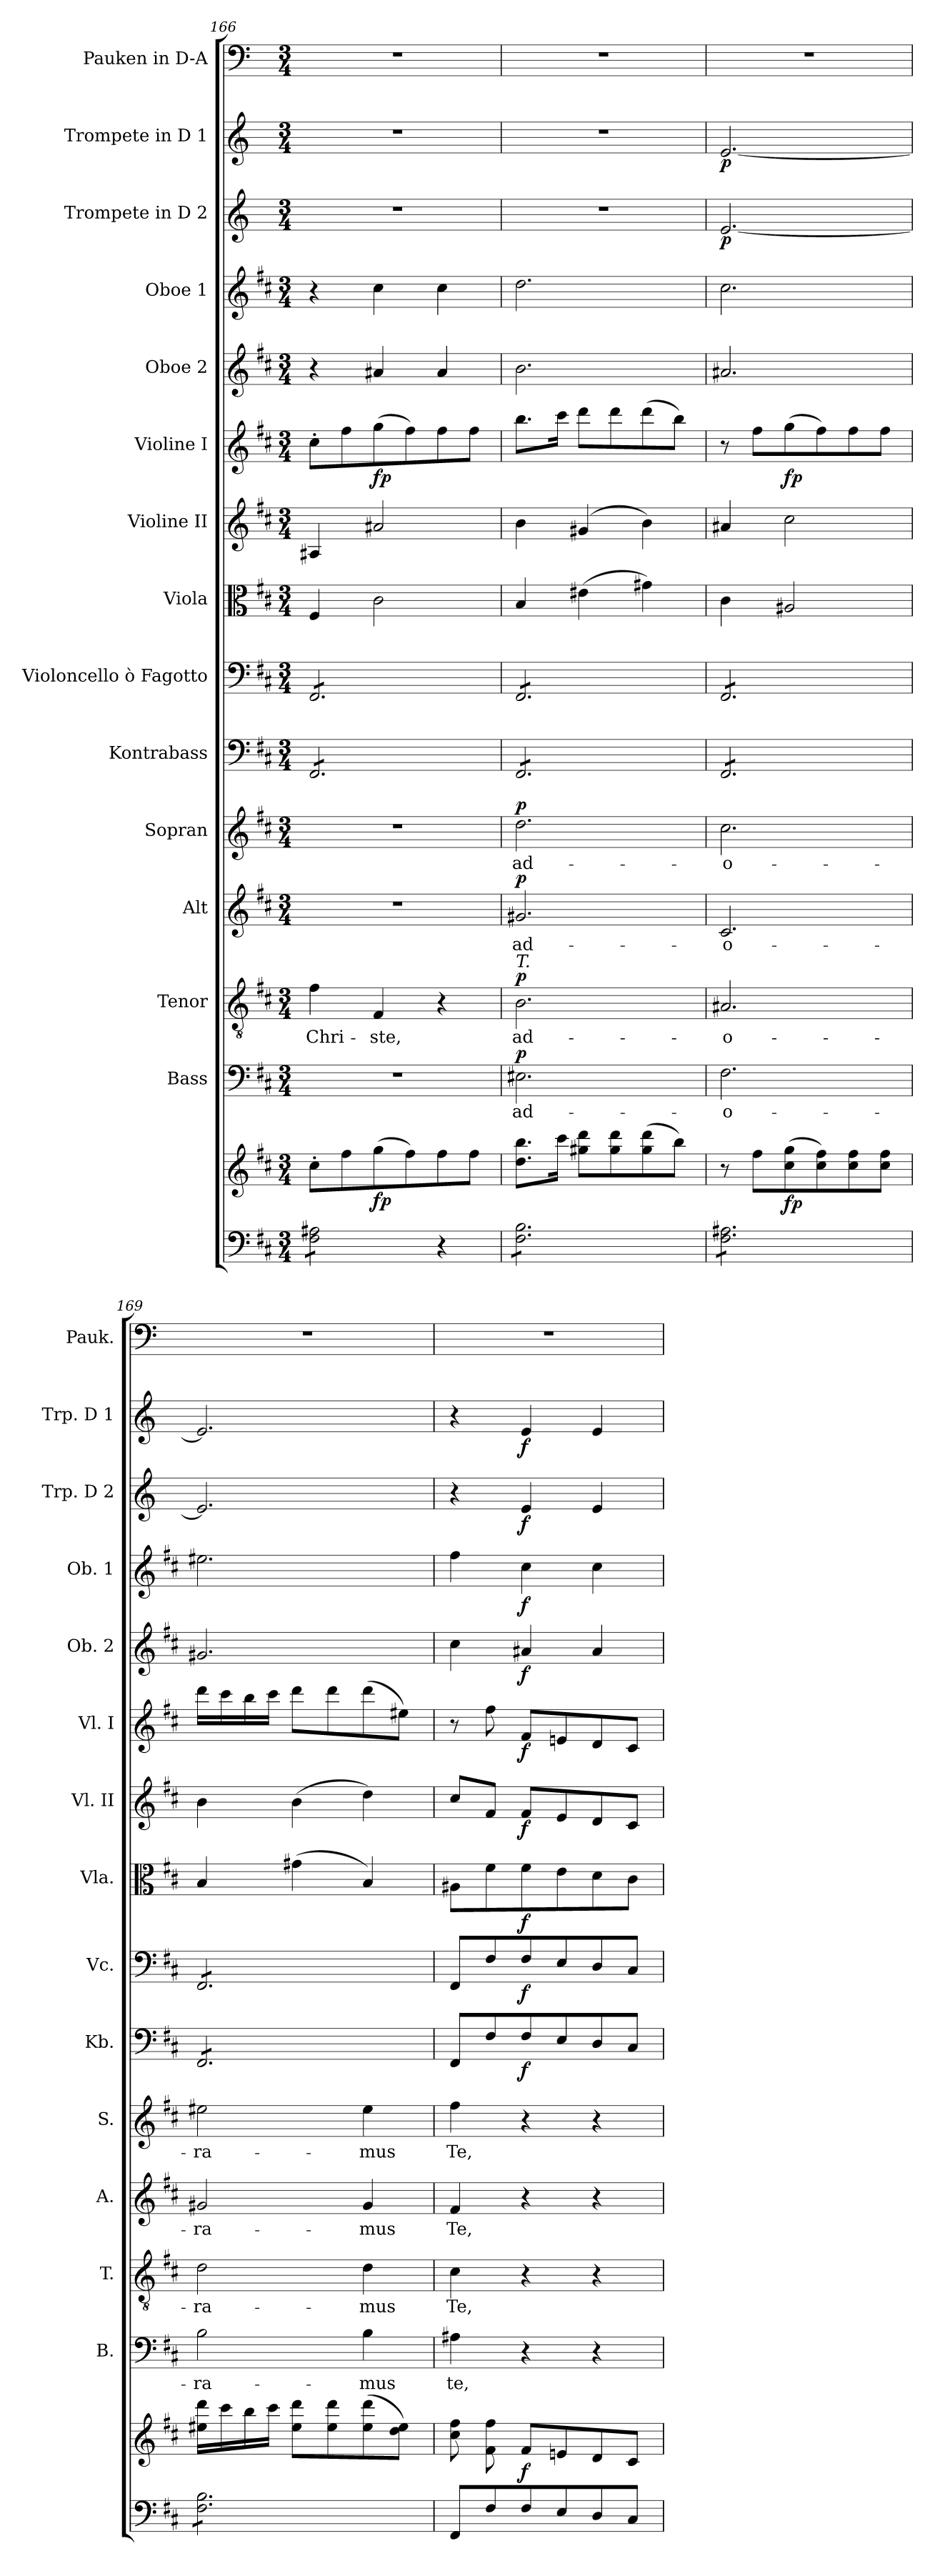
**kern	**kern	**dynam	**kern	**text	**dynam	**kern	**text	**dynam	**kern	**text	**dynam	**kern	**text	**dynam	**kern	**dynam	**kern	**dynam	**kern	**dynam	**kern	**dynam	**kern	**dynam	**kern	**dynam	**kern	**dynam	**kern	**dynam	**kern	**dynam	**kern
*part15	*part15	*part15	*part14	*part14	*part14	*part13	*part13	*part13	*part12	*part12	*part12	*part11	*part11	*part11	*part10	*part10	*part9	*part9	*part8	*part8	*part7	*part7	*part6	*part6	*part5	*part5	*part4	*part4	*part3	*part3	*part2	*part2	*part1
*staff16	*staff15	*staff15/16	*staff14	*staff14	*staff14	*staff13	*staff13	*staff13	*staff12	*staff12	*staff12	*staff11	*staff11	*staff11	*staff10	*staff10	*staff9	*staff9	*staff8	*staff8	*staff7	*staff7	*staff6	*staff6	*staff5	*staff5	*staff4	*staff4	*staff3	*staff3	*staff2	*staff2	*staff1
*	*	*	*I"Bass	*	*	*I"Tenor	*	*	*I"Alt	*	*	*I"Sopran	*	*	*I"Kontrabass	*	*I"Violoncello ò Fagotto	*	*I"Viola	*	*I"Violine II	*	*I"Violine I	*	*I"Oboe 2	*	*I"Oboe 1	*	*I"Trompete in D 2	*	*I"Trompete in D 1	*	*I"Pauken in D-A
*	*	*	*I'B.	*	*	*I'T.	*	*	*I'A.	*	*	*I'S.	*	*	*I'Kb.	*	*I'Vc.	*	*I'Vla.	*	*I'Vl. II	*	*I'Vl. I	*	*I'Ob. 2	*	*I'Ob. 1	*	*I'Trp. D 2	*	*I'Trp. D 1	*	*I'Pauk.
*clefF4	*clefG2	*	*clefF4	*	*	*clefGv2	*	*	*clefG2	*	*	*clefG2	*	*	*clefF4	*	*clefF4	*	*clefC3	*	*clefG2	*	*clefG2	*	*clefG2	*	*clefG2	*	*clefG2	*	*clefG2	*	*clefF4
*	*	*	*	*	*	*	*	*	*	*	*	*	*	*	*ITrd7c12	*	*	*	*	*	*	*	*	*	*	*	*	*	*ITrd-1c-2	*	*ITrd-1c-2	*	*ITrd-1c-2
*k[f#c#]	*k[f#c#]	*	*k[f#c#]	*	*	*k[f#c#]	*	*	*k[f#c#]	*	*	*k[f#c#]	*	*	*k[f#c#]	*	*k[f#c#]	*	*k[f#c#]	*	*k[f#c#]	*	*k[f#c#]	*	*k[f#c#]	*	*k[f#c#]	*	*k[f#c#]	*	*k[f#c#]	*	*k[f#c#]
*D:	*D:	*	*D:	*	*	*D:	*	*	*D:	*	*	*D:	*	*	*D:	*	*D:	*	*D:	*	*D:	*	*D:	*	*D:	*	*D:	*	*D:	*	*D:	*	*D:
*M3/4	*M3/4	*	*M3/4	*	*	*M3/4	*	*	*M3/4	*	*	*M3/4	*	*	*M3/4	*	*M3/4	*	*M3/4	*	*M3/4	*	*M3/4	*	*M3/4	*	*M3/4	*	*M3/4	*	*M3/4	*	*M3/4
=166	=166	=166	=166	=166	=166	=166	=166	=166	=166	=166	=166	=166	=166	=166	=166	=166	=166	=166	=166	=166	=166	=166	=166	=166	=166	=166	=166	=166	=166	=166	=166	=166	=166
!	!	!	!	!	!	!	!LO:LY:b	!	!	!	!	!	!	!	!	!	!	!	!	!	!	!	!	!	!	!	!	!	!	!	!	!	!
*tremolo	*	*	*	*	*	*	*	*	*	*	*	*	*	*	*	*	*	*	*	*	*	*	*	*	*	*	*	*	*	*	*	*	*
*	*	*	*	*	*	*	*	*	*	*	*	*	*	*	*tremolo	*	*	*	*	*	*	*	*	*	*	*	*	*	*	*	*	*	*
*	*	*	*	*	*	*	*	*	*	*	*	*	*	*	*	*	*tremolo	*	*	*	*	*	*	*	*	*	*	*	*	*	*	*	*
8F#\ 8A#X\L	8cc#'>\L	.	2.r	.	.	4f#\	Chri-	.	2.r	.	.	2.r	.	.	8FFF#/L	.	8FF#/L	.	4F#/	.	4A#X/	.	8cc#'>\L	.	4r	.	4r	.	2.r	.	2.r	.	2.r
8F#\ 8A#X\	8ff#\	.	.	.	.	.	.	.	.	.	.	.	.	.	8FFF#/	.	8FF#/	.	.	.	.	.	8ff#\	.	.	.	.	.	.	.	.	.	.
!	!	!LO:DY:b	!	!	!	!	!LO:LY:b	!	!	!	!	!	!	!	!	!	!	!	!	!	!	!	!	!LO:DY:b	!	!	!	!	!	!	!	!	!
8F#\ 8A#X\	(>8gg\	fp	.	.	.	4F#/	-ste,	.	.	.	.	.	.	.	8FFF#/	.	8FF#/	.	2c#\	.	2a#X/	.	(>8gg\	fp	4a#X/	.	4cc#\	.	.	.	.	.	.
8F#\ 8A#X\J	8ff#\)	.	.	.	.	.	.	.	.	.	.	.	.	.	8FFF#/	.	8FF#/	.	.	.	.	.	8ff#\)	.	.	.	.	.	.	.	.	.	.
4r	8ff#\	.	.	.	.	4r	.	.	.	.	.	.	.	.	8FFF#/	.	8FF#/	.	.	.	.	.	8ff#\	.	4a#/	.	4cc#\	.	.	.	.	.	.
.	8ff#\J	.	.	.	.	.	.	.	.	.	.	.	.	.	8FFF#/J	.	8FF#/J	.	.	.	.	.	8ff#\J	.	.	.	.	.	.	.	.	.	.
=167	=167	=167	=167	=167	=167	=167	=167	=167	=167	=167	=167	=167	=167	=167	=167	=167	=167	=167	=167	=167	=167	=167	=167	=167	=167	=167	=167	=167	=167	=167	=167	=167	=167
!	!	!	!	!	!	!LO:TX:a:i:t=T.	!	!	!	!	!	!	!	!	!	!	!	!	!	!	!	!	!	!	!	!	!	!	!	!	!	!	!
!	!	!	!	!LO:LY:b	!LO:DY:a	!	!LO:LY:b	!LO:DY:a	!	!LO:LY:b	!LO:DY:a	!	!LO:LY:b	!LO:DY:a	!	!	!	!	!	!	!	!	!	!	!	!	!	!	!	!	!	!	!
8F#\ 8B\L	8.dd\ 8.bb\L	.	2.E#X\	ad-	p	2.B\	ad-	p	2.g#X/	ad-	p	2.dd\	ad-	p	8FFF#/L	.	8FF#/L	.	4B/	.	4b\	.	8.bb\L	.	2.b\	.	2.dd\	.	2.r	.	2.r	.	2.r
8F#\ 8B\	.	.	.	.	.	.	.	.	.	.	.	.	.	.	8FFF#/	.	8FF#/	.	.	.	.	.	.	.	.	.	.	.	.	.	.	.	.
.	16ccc#\Jk	.	.	.	.	.	.	.	.	.	.	.	.	.	.	.	.	.	.	.	.	.	16ccc#\Jk	.	.	.	.	.	.	.	.	.	.
8F#\ 8B\	8gg#X\ 8ddd\L	.	.	.	.	.	.	.	.	.	.	.	.	.	8FFF#/	.	8FF#/	.	(>4e#X\	.	(4g#X/	.	8ddd\L	.	.	.	.	.	.	.	.	.	.
8F#\ 8B\	8gg#\ 8ddd\	.	.	.	.	.	.	.	.	.	.	.	.	.	8FFF#/	.	8FF#/	.	.	.	.	.	8ddd\	.	.	.	.	.	.	.	.	.	.
8F#\ 8B\	(>8gg#\ 8ddd\	.	.	.	.	.	.	.	.	.	.	.	.	.	8FFF#/	.	8FF#/	.	4g#X\)	.	4b\)	.	(>8ddd\	.	.	.	.	.	.	.	.	.	.
8F#\ 8B\J	8bb\J)	.	.	.	.	.	.	.	.	.	.	.	.	.	8FFF#/J	.	8FF#/J	.	.	.	.	.	8bb\J)	.	.	.	.	.	.	.	.	.	.
=168	=168	=168	=168	=168	=168	=168	=168	=168	=168	=168	=168	=168	=168	=168	=168	=168	=168	=168	=168	=168	=168	=168	=168	=168	=168	=168	=168	=168	=168	=168	=168	=168	=168
!	!	!	!	!LO:LY:b	!	!	!LO:LY:b	!	!	!LO:LY:b	!	!	!LO:LY:b	!	!	!	!	!	!	!	!	!	!	!	!	!	!	!	!	!LO:DY:b	!	!LO:DY:b	!
8F#\ 8A#X\L	8r	.	2.F#\	-o-	.	2.A#X/	-o-	.	2.c#/	-o-	.	2.cc#\	-o-	.	8FFF#/L	.	8FF#/L	.	4c#\	.	4a#X/	.	8r	.	2.a#X/	.	2.cc#\	.	[2.f#/	p	[2.f#/	p	2.r
8F#\ 8A#X\	8ff#\L	.	.	.	.	.	.	.	.	.	.	.	.	.	8FFF#/	.	8FF#/	.	.	.	.	.	8ff#\L	.	.	.	.	.	.	.	.	.	.
!	!	!LO:DY:b	!	!	!	!	!	!	!	!	!	!	!	!	!	!	!	!	!	!	!	!	!	!LO:DY:b	!	!	!	!	!	!	!	!	!
8F#\ 8A#X\	(>8cc#\ 8gg\	fp	.	.	.	.	.	.	.	.	.	.	.	.	8FFF#/	.	8FF#/	.	2A#X/	.	2cc#\	.	(>8gg\	fp	.	.	.	.	.	.	.	.	.
8F#\ 8A#X\	8cc#\ 8ff#\)	.	.	.	.	.	.	.	.	.	.	.	.	.	8FFF#/	.	8FF#/	.	.	.	.	.	8ff#\)	.	.	.	.	.	.	.	.	.	.
8F#\ 8A#X\	8cc#\ 8ff#\	.	.	.	.	.	.	.	.	.	.	.	.	.	8FFF#/	.	8FF#/	.	.	.	.	.	8ff#\	.	.	.	.	.	.	.	.	.	.
8F#\ 8A#X\J	8cc#\ 8ff#\J	.	.	.	.	.	.	.	.	.	.	.	.	.	8FFF#/J	.	8FF#/J	.	.	.	.	.	8ff#\J	.	.	.	.	.	.	.	.	.	.
=169	=169	=169	=169	=169	=169	=169	=169	=169	=169	=169	=169	=169	=169	=169	=169	=169	=169	=169	=169	=169	=169	=169	=169	=169	=169	=169	=169	=169	=169	=169	=169	=169	=169
!	!	!	!	!LO:LY:b	!	!	!LO:LY:b	!	!	!LO:LY:b	!	!	!LO:LY:b	!	!	!	!	!	!	!	!	!	!	!	!	!	!	!	!	!	!	!	!
8F#\ 8B\L	16ee#X\ 16ddd\LL	.	2B\	-ra-	.	2d\	-ra-	.	2g#X/	-ra-	.	2ee#X\	-ra-	.	8FFF#/L	.	8FF#/L	.	4B/	.	4b\	.	16ddd\LL	.	2.g#X/	.	2.ee#X\	.	2.f#/]	.	2.f#/]	.	2.r
.	16ccc#\	.	.	.	.	.	.	.	.	.	.	.	.	.	.	.	.	.	.	.	.	.	16ccc#\	.	.	.	.	.	.	.	.	.	.
8F#\ 8B\	16bb\	.	.	.	.	.	.	.	.	.	.	.	.	.	8FFF#/	.	8FF#/	.	.	.	.	.	16bb\	.	.	.	.	.	.	.	.	.	.
.	16ccc#\JJ	.	.	.	.	.	.	.	.	.	.	.	.	.	.	.	.	.	.	.	.	.	16ccc#\JJ	.	.	.	.	.	.	.	.	.	.
8F#\ 8B\	8ee#\ 8ddd\L	.	.	.	.	.	.	.	.	.	.	.	.	.	8FFF#/	.	8FF#/	.	(>4g#X\	.	(>4b\	.	8ddd\L	.	.	.	.	.	.	.	.	.	.
8F#\ 8B\	8ee#\ 8ddd\	.	.	.	.	.	.	.	.	.	.	.	.	.	8FFF#/	.	8FF#/	.	.	.	.	.	8ddd\	.	.	.	.	.	.	.	.	.	.
!	!	!	!	!LO:LY:b	!	!	!LO:LY:b	!	!	!LO:LY:b	!	!	!LO:LY:b	!	!	!	!	!	!	!	!	!	!	!	!	!	!	!	!	!	!	!	!
8F#\ 8B\	(>8ee#\ 8ddd\	.	4B\	-mus	.	4d\	-mus	.	4g#/	-mus	.	4ee#\	-mus	.	8FFF#/	.	8FF#/	.	4B/)	.	4dd\)	.	(>8ddd\	.	.	.	.	.	.	.	.	.	.
8F#\ 8B\J	8dd\ 8ee#\J)	.	.	.	.	.	.	.	.	.	.	.	.	.	8FFF#/J	.	8FF#/J	.	.	.	.	.	8ee#X\J)	.	.	.	.	.	.	.	.	.	.
*	*	*	*	*	*	*	*	*	*	*	*	*	*	*	*	*	*Xtremolo	*	*	*	*	*	*	*	*	*	*	*	*	*	*	*	*
*	*	*	*	*	*	*	*	*	*	*	*	*	*	*	*Xtremolo	*	*	*	*	*	*	*	*	*	*	*	*	*	*	*	*	*	*
*Xtremolo	*	*	*	*	*	*	*	*	*	*	*	*	*	*	*	*	*	*	*	*	*	*	*	*	*	*	*	*	*	*	*	*	*
=170	=170	=170	=170	=170	=170	=170	=170	=170	=170	=170	=170	=170	=170	=170	=170	=170	=170	=170	=170	=170	=170	=170	=170	=170	=170	=170	=170	=170	=170	=170	=170	=170	=170
!	!	!	!	!LO:LY:b	!	!	!LO:LY:b	!	!	!LO:LY:b	!	!	!LO:LY:b	!	!	!	!	!	!	!	!	!	!	!	!	!	!	!	!	!	!	!	!
8FF#/L	8cc#\ 8ff#\	.	4A#X\	te,	.	4c#\	Te,	.	4f#/	Te,	.	4ff#\	Te,	.	8FFF#/L	.	8FF#/L	.	8A#X\L	.	8cc#/L	.	8r	.	4cc#\	.	4ff#\	.	4r	.	4r	.	2.r
8F#/	8f#\ 8ff#\	.	.	.	.	.	.	.	.	.	.	.	.	.	8FF#/	.	8F#/	.	8f#\	.	8f#/J	.	8ff#\	.	.	.	.	.	.	.	.	.	.
!	!	!LO:DY:a=2	!	!	!	!	!	!	!	!	!	!	!	!	!	!LO:DY:b	!	!LO:DY:b	!	!LO:DY:b	!	!LO:DY:b	!	!LO:DY:b	!	!LO:DY:b	!	!LO:DY:b	!	!LO:DY:b	!	!LO:DY:b	!
8F#/	8f#/L	f	4r	.	.	4r	.	.	4r	.	.	4r	.	.	8FF#/	f	8F#/	f	8f#\	f	8f#/L	f	8f#/L	f	4a#X/	f	4cc#\	f	4f#/	f	4f#/	f	.
8E/	8en/	.	.	.	.	.	.	.	.	.	.	.	.	.	8EE/	.	8E/	.	8e\	.	8e/	.	8en/	.	.	.	.	.	.	.	.	.	.
8D/	8d/	.	4r	.	.	4r	.	.	4r	.	.	4r	.	.	8DD/	.	8D/	.	8d\	.	8d/	.	8d/	.	4a#/	.	4cc#\	.	4f#/	.	4f#/	.	.
8C#/J	8c#/J	.	.	.	.	.	.	.	.	.	.	.	.	.	8CC#/J	.	8C#/J	.	8c#\J	.	8c#/J	.	8c#/J	.	.	.	.	.	.	.	.	.	.
=	=	=	=	=	=	=	=	=	=	=	=	=	=	=	=	=	=	=	=	=	=	=	=	=	=	=	=	=	=	=	=	=	=
*-	*-	*-	*-	*-	*-	*-	*-	*-	*-	*-	*-	*-	*-	*-	*-	*-	*-	*-	*-	*-	*-	*-	*-	*-	*-	*-	*-	*-	*-	*-	*-	*-	*-
